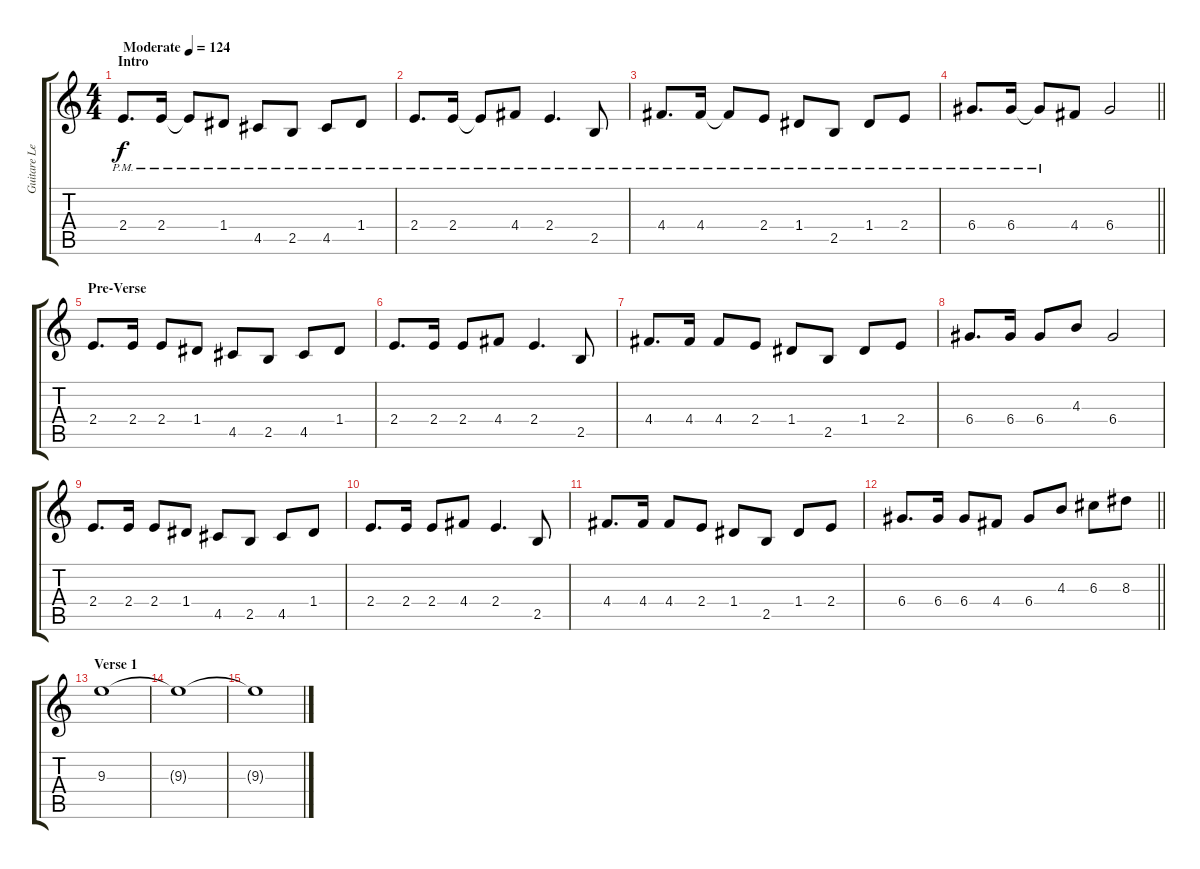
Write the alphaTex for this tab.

\track ("Guitare Lead" "Guitare Le") {instrument overdrivenguitar}
\staff {score tabs}
\tuning (E4 B3 G3 D3 A2 D2) {hide}
\ts (4 4)
\section ("" "Intro")
\tempo (124 "Moderate")
\clef g2
\ks c
2.4{pm}.8{d dy f instrument overdrivenguitar} 2.4{pm}.16 2.4{pm t}.8 1.4{pm}.8 4.5{pm}.8 2.5{pm}.8 4.5{pm}.8 1.4{pm}.8 |
2.4{pm}.8{d} 2.4{pm}.16 2.4{pm t}.8 4.4{pm}.8 2.4{pm}.4{d} 2.5{pm}.8 |
4.4{pm}.8{d} 4.4{pm}.16 4.4{pm t}.8 2.4{pm}.8 1.4{pm}.8 2.5{pm}.8 1.4{pm}.8 2.4{pm}.8 |
\barLineRight lightlight
6.4{pm}.8{d} 6.4{pm}.16 6.4{pm t}.8 4.4.8 6.4.2 |
\section ("" "Pre-Verse")
2.4.8{d} 2.4.16 2.4.8 1.4.8 4.5.8 2.5.8 4.5.8 1.4.8 |
2.4.8{d} 2.4.16 2.4.8 4.4.8 2.4.4{d} 2.5.8 |
4.4.8{d} 4.4.16 4.4.8 2.4.8 1.4.8 2.5.8 1.4.8 2.4.8 |
6.4.8{d} 6.4.16 6.4.8 4.3.8 6.4.2 |
2.4.8{d} 2.4.16 2.4.8 1.4.8 4.5.8 2.5.8 4.5.8 1.4.8 |
2.4.8{d} 2.4.16 2.4.8 4.4.8 2.4.4{d} 2.5.8 |
4.4.8{d} 4.4.16 4.4.8 2.4.8 1.4.8 2.5.8 1.4.8 2.4.8 |
\barLineRight lightlight
6.4.8{d} 6.4.16 6.4.8 4.4.8 6.4.8 4.3.8 6.3.8 8.3.8 |
\section ("" "Verse 1")
9.3.1 |
9.3{t}.1 |
9.3{t}.1
